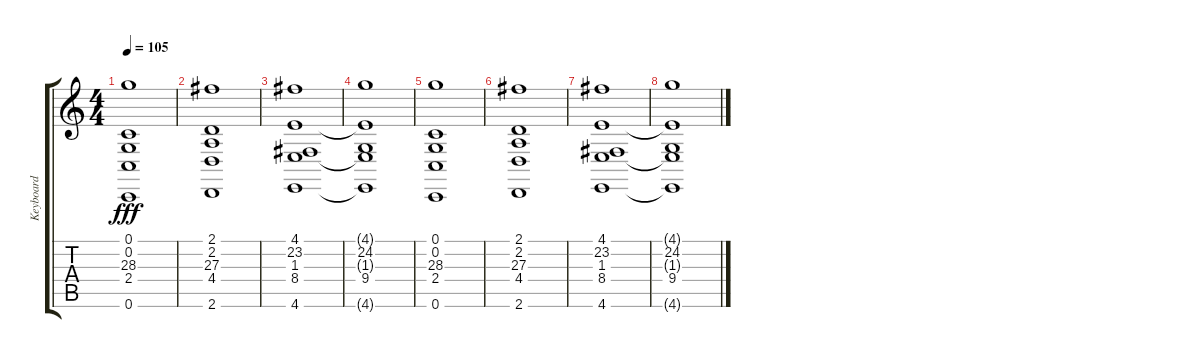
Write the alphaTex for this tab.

\track ("Keyboard" "Keyboard") {instrument pad2warm}
\staff {score tabs}
\tuning (C4 G3 Eb3 Bb2 F2 C2) {hide}
\ts (4 4)
\tempo 105
\clef g2
\ks c
(0.1 0.2 28.3 2.4 0.6).1{dy fff volume 16} |
(2.1 2.2 27.3 4.4 2.6).1 |
(4.1 23.2 1.3 8.4 4.6).1 |
(4.1{t} 24.2 1.3{t} 9.4 4.6{t}).1 |
(0.1 0.2 28.3 2.4 0.6).1{volume 16} |
(2.1 2.2 27.3 4.4 2.6).1 |
(4.1 23.2 1.3 8.4 4.6).1 |
(4.1{t} 24.2 1.3{t} 9.4 4.6{t}).1
